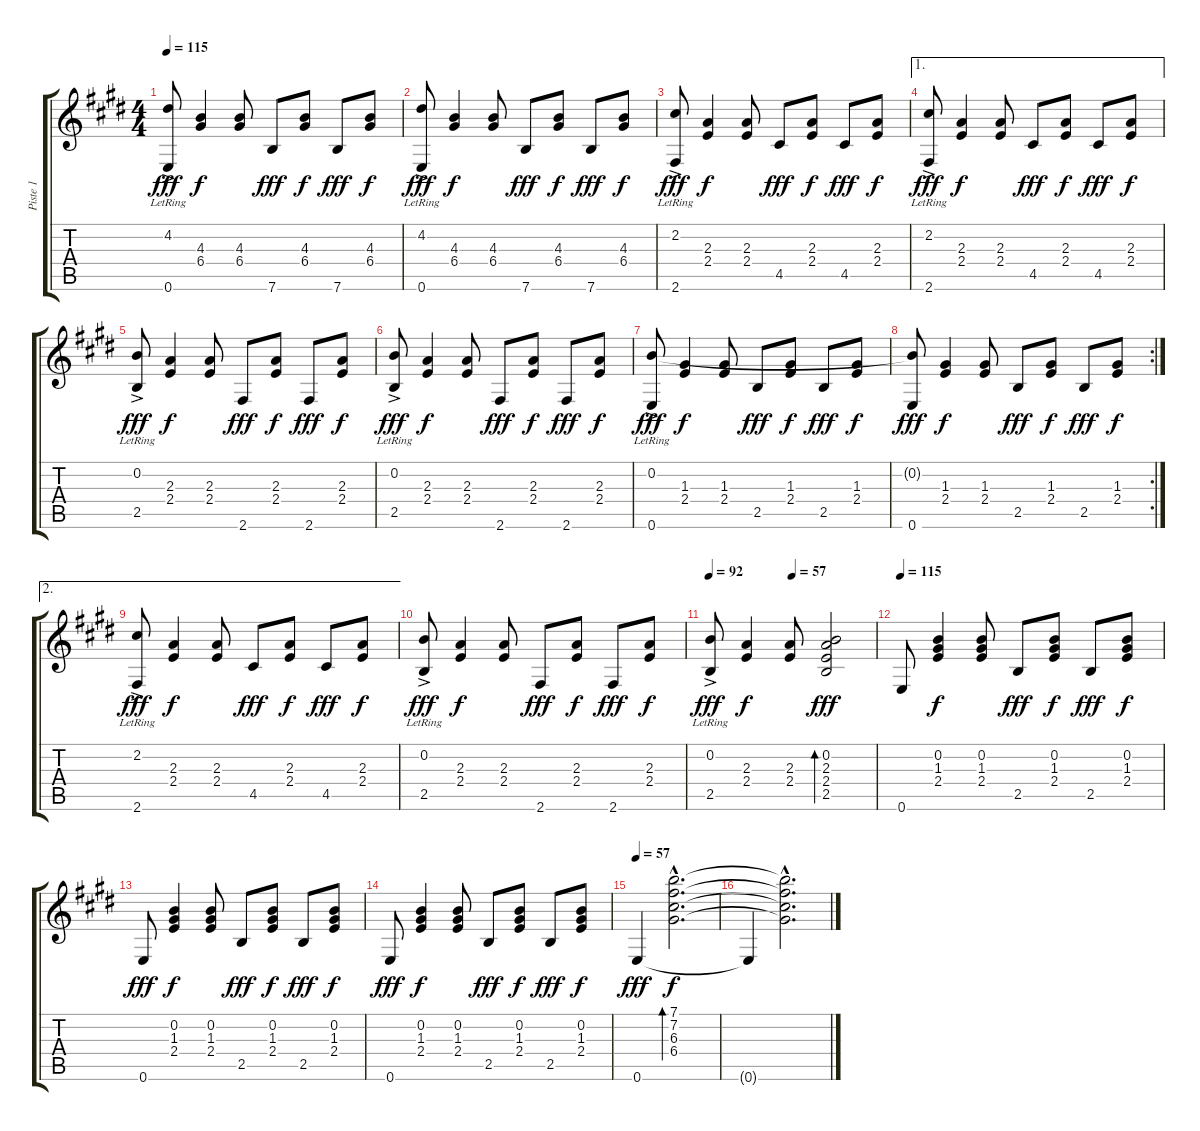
\track ("Piste 1" "Piste 1") {instrument acousticguitarnylon}
\staff {score tabs}
\tuning (E4 B3 G3 D3 A2 E2) {hide}
\ts (4 4)
\tempo 115
\clef g2
\ks e
(4.2{ac lr} 0.6).8{dy fff} (4.3 6.4).4{dy f} (4.3 6.4).8 7.6.8{dy fff} (4.3 6.4).8{dy f} 7.6.8{dy fff} (4.3 6.4).8{dy f} |
(4.2{ac lr} 0.6).8{dy fff} (4.3 6.4).4{dy f} (4.3 6.4).8 7.6.8{dy fff} (4.3 6.4).8{dy f} 7.6.8{dy fff} (4.3 6.4).8{dy f} |
(2.2{ac lr} 2.6).8{dy fff} (2.3 2.4).4{dy f} (2.3 2.4).8 4.5.8{dy fff} (2.3 2.4).8{dy f} 4.5.8{dy fff} (2.3 2.4).8{dy f} |
\ae 1
(2.2{ac lr} 2.6).8{dy fff} (2.3 2.4).4{dy f} (2.3 2.4).8 4.5.8{dy fff} (2.3 2.4).8{dy f} 4.5.8{dy fff} (2.3 2.4).8{dy f} |
(0.2{ac lr} 2.5).8{dy fff} (2.3 2.4).4{dy f} (2.3 2.4).8 2.6.8{dy fff} (2.3 2.4).8{dy f} 2.6.8{dy fff} (2.3 2.4).8{dy f} |
(0.2{ac lr} 2.5).8{dy fff} (2.3 2.4).4{dy f} (2.3 2.4).8 2.6.8{dy fff} (2.3 2.4).8{dy f} 2.6.8{dy fff} (2.3 2.4).8{dy f} |
(0.2{ac lr} 0.6).8{dy fff} (1.3 2.4).4{dy f} (1.3 2.4).8 2.5.8{dy fff} (1.3 2.4).8{dy f} 2.5.8{dy fff} (1.3 2.4).8{dy f} |
\rc 2
(0.2{t} 0.6).8{dy fff} (1.3 2.4).4{dy f} (1.3 2.4).8 2.5.8{dy fff} (1.3 2.4).8{dy f} 2.5.8{dy fff} (1.3 2.4).8{dy f} |
\ae 2
(2.2{ac lr} 2.6).8{dy fff} (2.3 2.4).4{dy f} (2.3 2.4).8 4.5.8{dy fff} (2.3 2.4).8{dy f} 4.5.8{dy fff} (2.3 2.4).8{dy f} |
(0.2{ac lr} 2.5).8{dy fff} (2.3 2.4).4{dy f} (2.3 2.4).8 2.6.8{dy fff} (2.3 2.4).8{dy f} 2.6.8{dy fff} (2.3 2.4).8{dy f} |
\tempo 92
\tempo (57 0.5)
(0.2{ac lr} 2.5).8{dy fff} (2.3 2.4).4{dy f} (2.3 2.4).8 (0.2 2.3 2.4 2.5).2{bd 240 dy fff} |
\tempo 115
0.6.8 (0.2 1.3 2.4).4{dy f} (0.2 1.3 2.4).8 2.5.8{dy fff} (0.2 1.3 2.4).8{dy f} 2.5.8{dy fff} (0.2 1.3 2.4).8{dy f} |
0.6.8{dy fff} (0.2 1.3 2.4).4{dy f} (0.2 1.3 2.4).8 2.5.8{dy fff} (0.2 1.3 2.4).8{dy f} 2.5.8{dy fff} (0.2 1.3 2.4).8{dy f} |
0.6.8{dy fff} (0.2 1.3 2.4).4{dy f} (0.2 1.3 2.4).8 2.5.8{dy fff} (0.2 1.3 2.4).8{dy f} 2.5.8{dy fff} (0.2 1.3 2.4).8{dy f} |
\tempo 57
0.6.4{dy fff} (7.1{hac} 7.2{hac} 6.3{hac} 6.4{hac}).2{d bd 480 dy f} |
0.6{t}.4 (7.1{hac t} 7.2{hac t} 6.3{hac t} 6.4{hac t}).2{d}
